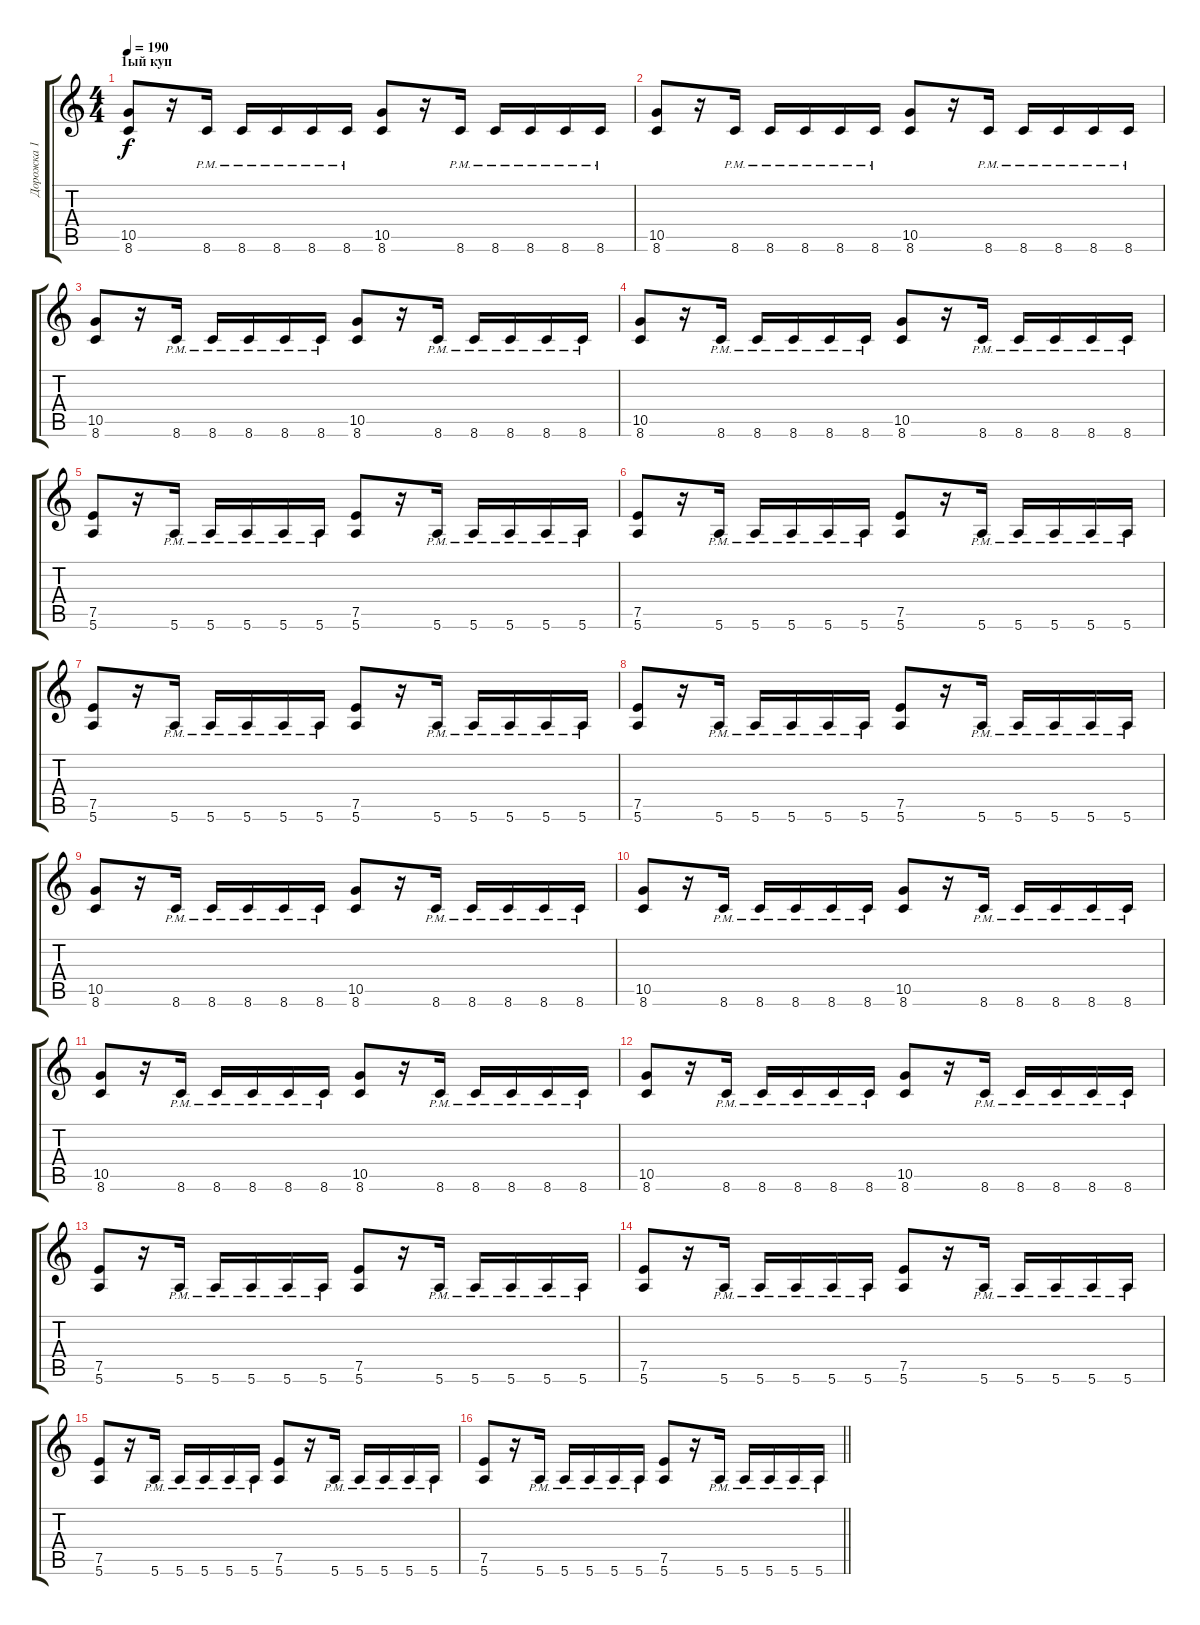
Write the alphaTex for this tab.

\track ("Дорожка 1" "Дорожка 1") {instrument distortionguitar}
\staff {score tabs}
\tuning (E4 B3 G3 D3 A2 E2) {hide}
\ts (4 4)
\section ("" "1ый куп")
\tempo 190
\clef g2
\ks c
(10.5 8.6).8{dy f} r.16 8.6{pm}.16 8.6{pm}.16 8.6{pm}.16 8.6{pm}.16 8.6{pm}.16 (10.5 8.6).8 r.16 8.6{pm}.16 8.6{pm}.16 8.6{pm}.16 8.6{pm}.16 8.6{pm}.16 |
(10.5 8.6).8 r.16 8.6{pm}.16 8.6{pm}.16 8.6{pm}.16 8.6{pm}.16 8.6{pm}.16 (10.5 8.6).8 r.16 8.6{pm}.16 8.6{pm}.16 8.6{pm}.16 8.6{pm}.16 8.6{pm}.16 |
(10.5 8.6).8 r.16 8.6{pm}.16 8.6{pm}.16 8.6{pm}.16 8.6{pm}.16 8.6{pm}.16 (10.5 8.6).8 r.16 8.6{pm}.16 8.6{pm}.16 8.6{pm}.16 8.6{pm}.16 8.6{pm}.16 |
(10.5 8.6).8 r.16 8.6{pm}.16 8.6{pm}.16 8.6{pm}.16 8.6{pm}.16 8.6{pm}.16 (10.5 8.6).8 r.16 8.6{pm}.16 8.6{pm}.16 8.6{pm}.16 8.6{pm}.16 8.6{pm}.16 |
(7.5 5.6).8 r.16 5.6{pm}.16 5.6{pm}.16 5.6{pm}.16 5.6{pm}.16 5.6{pm}.16 (7.5 5.6).8 r.16 5.6{pm}.16 5.6{pm}.16 5.6{pm}.16 5.6{pm}.16 5.6{pm}.16 |
(7.5 5.6).8 r.16 5.6{pm}.16 5.6{pm}.16 5.6{pm}.16 5.6{pm}.16 5.6{pm}.16 (7.5 5.6).8 r.16 5.6{pm}.16 5.6{pm}.16 5.6{pm}.16 5.6{pm}.16 5.6{pm}.16 |
(7.5 5.6).8 r.16 5.6{pm}.16 5.6{pm}.16 5.6{pm}.16 5.6{pm}.16 5.6{pm}.16 (7.5 5.6).8 r.16 5.6{pm}.16 5.6{pm}.16 5.6{pm}.16 5.6{pm}.16 5.6{pm}.16 |
(7.5 5.6).8 r.16 5.6{pm}.16 5.6{pm}.16 5.6{pm}.16 5.6{pm}.16 5.6{pm}.16 (7.5 5.6).8 r.16 5.6{pm}.16 5.6{pm}.16 5.6{pm}.16 5.6{pm}.16 5.6{pm}.16 |
(10.5 8.6).8 r.16 8.6{pm}.16 8.6{pm}.16 8.6{pm}.16 8.6{pm}.16 8.6{pm}.16 (10.5 8.6).8 r.16 8.6{pm}.16 8.6{pm}.16 8.6{pm}.16 8.6{pm}.16 8.6{pm}.16 |
(10.5 8.6).8 r.16 8.6{pm}.16 8.6{pm}.16 8.6{pm}.16 8.6{pm}.16 8.6{pm}.16 (10.5 8.6).8 r.16 8.6{pm}.16 8.6{pm}.16 8.6{pm}.16 8.6{pm}.16 8.6{pm}.16 |
(10.5 8.6).8 r.16 8.6{pm}.16 8.6{pm}.16 8.6{pm}.16 8.6{pm}.16 8.6{pm}.16 (10.5 8.6).8 r.16 8.6{pm}.16 8.6{pm}.16 8.6{pm}.16 8.6{pm}.16 8.6{pm}.16 |
(10.5 8.6).8 r.16 8.6{pm}.16 8.6{pm}.16 8.6{pm}.16 8.6{pm}.16 8.6{pm}.16 (10.5 8.6).8 r.16 8.6{pm}.16 8.6{pm}.16 8.6{pm}.16 8.6{pm}.16 8.6{pm}.16 |
(7.5 5.6).8 r.16 5.6{pm}.16 5.6{pm}.16 5.6{pm}.16 5.6{pm}.16 5.6{pm}.16 (7.5 5.6).8 r.16 5.6{pm}.16 5.6{pm}.16 5.6{pm}.16 5.6{pm}.16 5.6{pm}.16 |
(7.5 5.6).8 r.16 5.6{pm}.16 5.6{pm}.16 5.6{pm}.16 5.6{pm}.16 5.6{pm}.16 (7.5 5.6).8 r.16 5.6{pm}.16 5.6{pm}.16 5.6{pm}.16 5.6{pm}.16 5.6{pm}.16 |
(7.5 5.6).8 r.16 5.6{pm}.16 5.6{pm}.16 5.6{pm}.16 5.6{pm}.16 5.6{pm}.16 (7.5 5.6).8 r.16 5.6{pm}.16 5.6{pm}.16 5.6{pm}.16 5.6{pm}.16 5.6{pm}.16 |
\barLineRight lightlight
(7.5 5.6).8 r.16 5.6{pm}.16 5.6{pm}.16 5.6{pm}.16 5.6{pm}.16 5.6{pm}.16 (7.5 5.6).8 r.16 5.6{pm}.16 5.6{pm}.16 5.6{pm}.16 5.6{pm}.16 5.6{pm}.16
